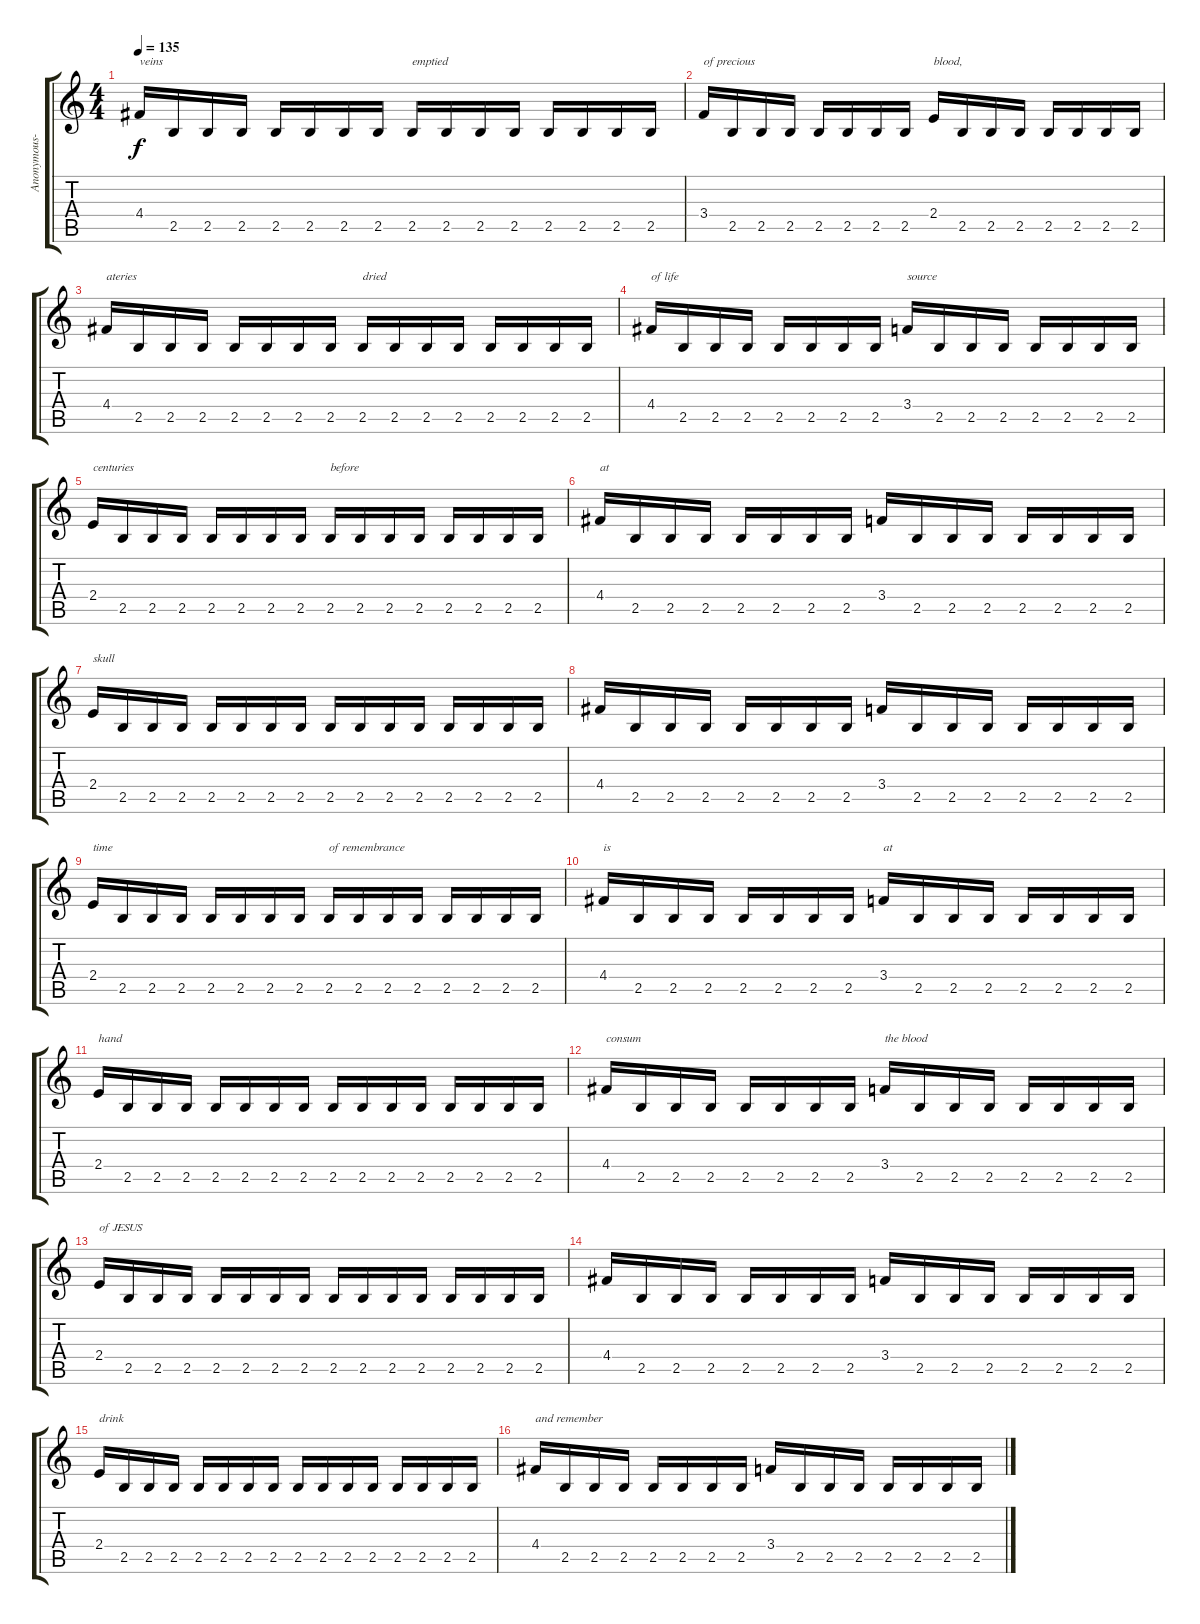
\track ("Anonymous-Guitar I" "Anonymous-") {instrument distortionguitar}
\staff {score tabs}
\tuning (E4 B3 G3 D3 A2 E2) {hide}
\ts (4 4)
\tempo 135
\clef g2
\ks c
4.4.16{txt "veins" dy f} 2.5.16 2.5.16 2.5.16 2.5.16 2.5.16 2.5.16 2.5.16 2.5.16{txt "emptied"} 2.5.16 2.5.16 2.5.16 2.5.16 2.5.16 2.5.16 2.5.16 |
3.4.16{txt "of precious"} 2.5.16 2.5.16 2.5.16 2.5.16 2.5.16 2.5.16 2.5.16 2.4.16{txt "blood,"} 2.5.16 2.5.16 2.5.16 2.5.16 2.5.16 2.5.16 2.5.16 |
4.4.16{txt "ateries"} 2.5.16 2.5.16 2.5.16 2.5.16 2.5.16 2.5.16 2.5.16 2.5.16{txt "dried"} 2.5.16 2.5.16 2.5.16 2.5.16 2.5.16 2.5.16 2.5.16 |
4.4.16{txt "of life"} 2.5.16 2.5.16 2.5.16 2.5.16 2.5.16 2.5.16 2.5.16 3.4.16{txt "source"} 2.5.16 2.5.16 2.5.16 2.5.16 2.5.16 2.5.16 2.5.16 |
2.4.16{txt "centuries"} 2.5.16 2.5.16 2.5.16 2.5.16 2.5.16 2.5.16 2.5.16 2.5.16{txt "before"} 2.5.16 2.5.16 2.5.16 2.5.16 2.5.16 2.5.16 2.5.16 |
4.4.16{txt "at"} 2.5.16 2.5.16 2.5.16 2.5.16 2.5.16 2.5.16 2.5.16 3.4.16 2.5.16 2.5.16 2.5.16 2.5.16 2.5.16 2.5.16 2.5.16 |
2.4.16{txt "skull"} 2.5.16 2.5.16 2.5.16 2.5.16 2.5.16 2.5.16 2.5.16 2.5.16 2.5.16 2.5.16 2.5.16 2.5.16 2.5.16 2.5.16 2.5.16 |
4.4.16 2.5.16 2.5.16 2.5.16 2.5.16 2.5.16 2.5.16 2.5.16 3.4.16 2.5.16 2.5.16 2.5.16 2.5.16 2.5.16 2.5.16 2.5.16 |
2.4.16{txt "time"} 2.5.16 2.5.16 2.5.16 2.5.16 2.5.16 2.5.16 2.5.16 2.5.16{txt "of remembrance"} 2.5.16 2.5.16 2.5.16 2.5.16 2.5.16 2.5.16 2.5.16 |
4.4.16{txt "is"} 2.5.16 2.5.16 2.5.16 2.5.16 2.5.16 2.5.16 2.5.16 3.4.16{txt "at"} 2.5.16 2.5.16 2.5.16 2.5.16 2.5.16 2.5.16 2.5.16 |
2.4.16{txt "hand"} 2.5.16 2.5.16 2.5.16 2.5.16 2.5.16 2.5.16 2.5.16 2.5.16 2.5.16 2.5.16 2.5.16 2.5.16 2.5.16 2.5.16 2.5.16 |
4.4.16{txt "consum"} 2.5.16 2.5.16 2.5.16 2.5.16 2.5.16 2.5.16 2.5.16 3.4.16{txt "the blood"} 2.5.16 2.5.16 2.5.16 2.5.16 2.5.16 2.5.16 2.5.16 |
2.4.16{txt "of JESUS"} 2.5.16 2.5.16 2.5.16 2.5.16 2.5.16 2.5.16 2.5.16 2.5.16 2.5.16 2.5.16 2.5.16 2.5.16 2.5.16 2.5.16 2.5.16 |
4.4.16 2.5.16 2.5.16 2.5.16 2.5.16 2.5.16 2.5.16 2.5.16 3.4.16 2.5.16 2.5.16 2.5.16 2.5.16 2.5.16 2.5.16 2.5.16 |
2.4.16{txt "drink"} 2.5.16 2.5.16 2.5.16 2.5.16 2.5.16 2.5.16 2.5.16 2.5.16 2.5.16 2.5.16 2.5.16 2.5.16 2.5.16 2.5.16 2.5.16 |
4.4.16{txt "and remember"} 2.5.16 2.5.16 2.5.16 2.5.16 2.5.16 2.5.16 2.5.16 3.4.16 2.5.16 2.5.16 2.5.16 2.5.16 2.5.16 2.5.16 2.5.16
